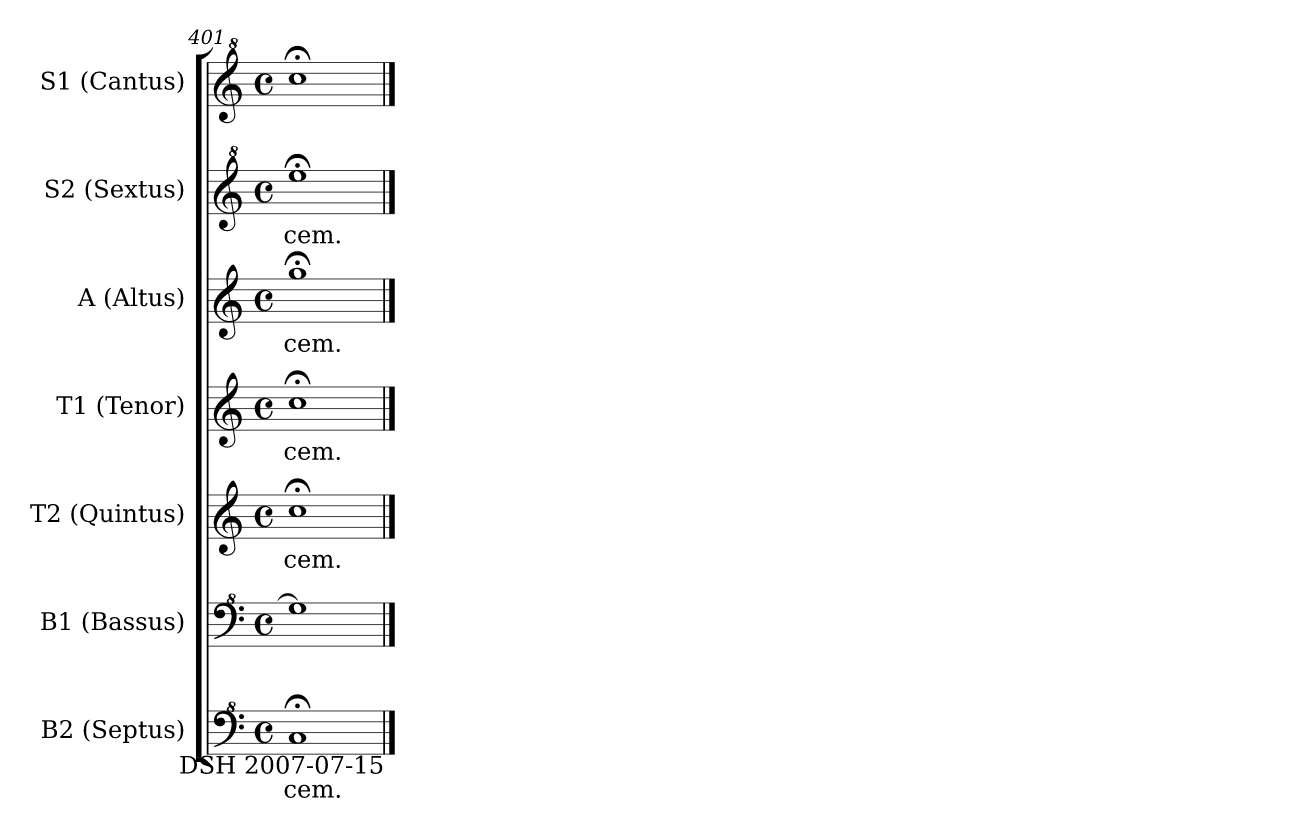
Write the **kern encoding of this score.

**kern	**text	**kern	**kern	**text	**kern	**text	**kern	**text	**kern	**text	**kern
*part7	*part7	*part6	*part5	*part5	*part4	*part4	*part3	*part3	*part2	*part2	*part1
*staff7	*staff7	*staff6	*staff5	*staff5	*staff4	*staff4	*staff3	*staff3	*staff2	*staff2	*staff1
*I"B2 (Septus)	*	*I"B1 (Bassus)	*I"T2 (Quintus)	*	*I"T1 (Tenor)	*	*I"A (Altus)	*	*I"S2 (Sextus)	*	*I"S1 (Cantus)
*I'B2	*	*I'B1	*I'T2	*	*I'T1	*	*I'A	*	*I'S2	*	*I'S1
*clefF^4	*	*clefF^4	*clefG2	*	*clefG2	*	*clefG2	*	*clefG^2	*	*clefG^2
*k[]	*	*k[]	*k[]	*	*k[]	*	*k[]	*	*k[]	*	*k[]
*M4/4	*	*M4/4	*M4/4	*	*M4/4	*	*M4/4	*	*M4/4	*	*M4/4
*met(c)	*	*met(c)	*met(c)	*	*met(c)	*	*met(c)	*	*met(c)	*	*met(c)
=401	=401	=401	=401	=401	=401	=401	=401	=401	=401	=401	=401
!	!LO:LY:b	!	!	!LO:LY:b	!	!LO:LY:b	!	!LO:LY:b	!	!LO:LY:b	!
1c;<	-cem.	1g]	1cc;<	-cem.	1cc;<	-cem.	1gg;<	-cem.	1eee;<	-cem.	1ccc;<
!LO:TX:b:t=DSH 2007-07-15	!	!	!	!	!	!	!	!	!	!	!
==	==	==	==	==	==	==	==	==	==	==	==
*-	*-	*-	*-	*-	*-	*-	*-	*-	*-	*-	*-
